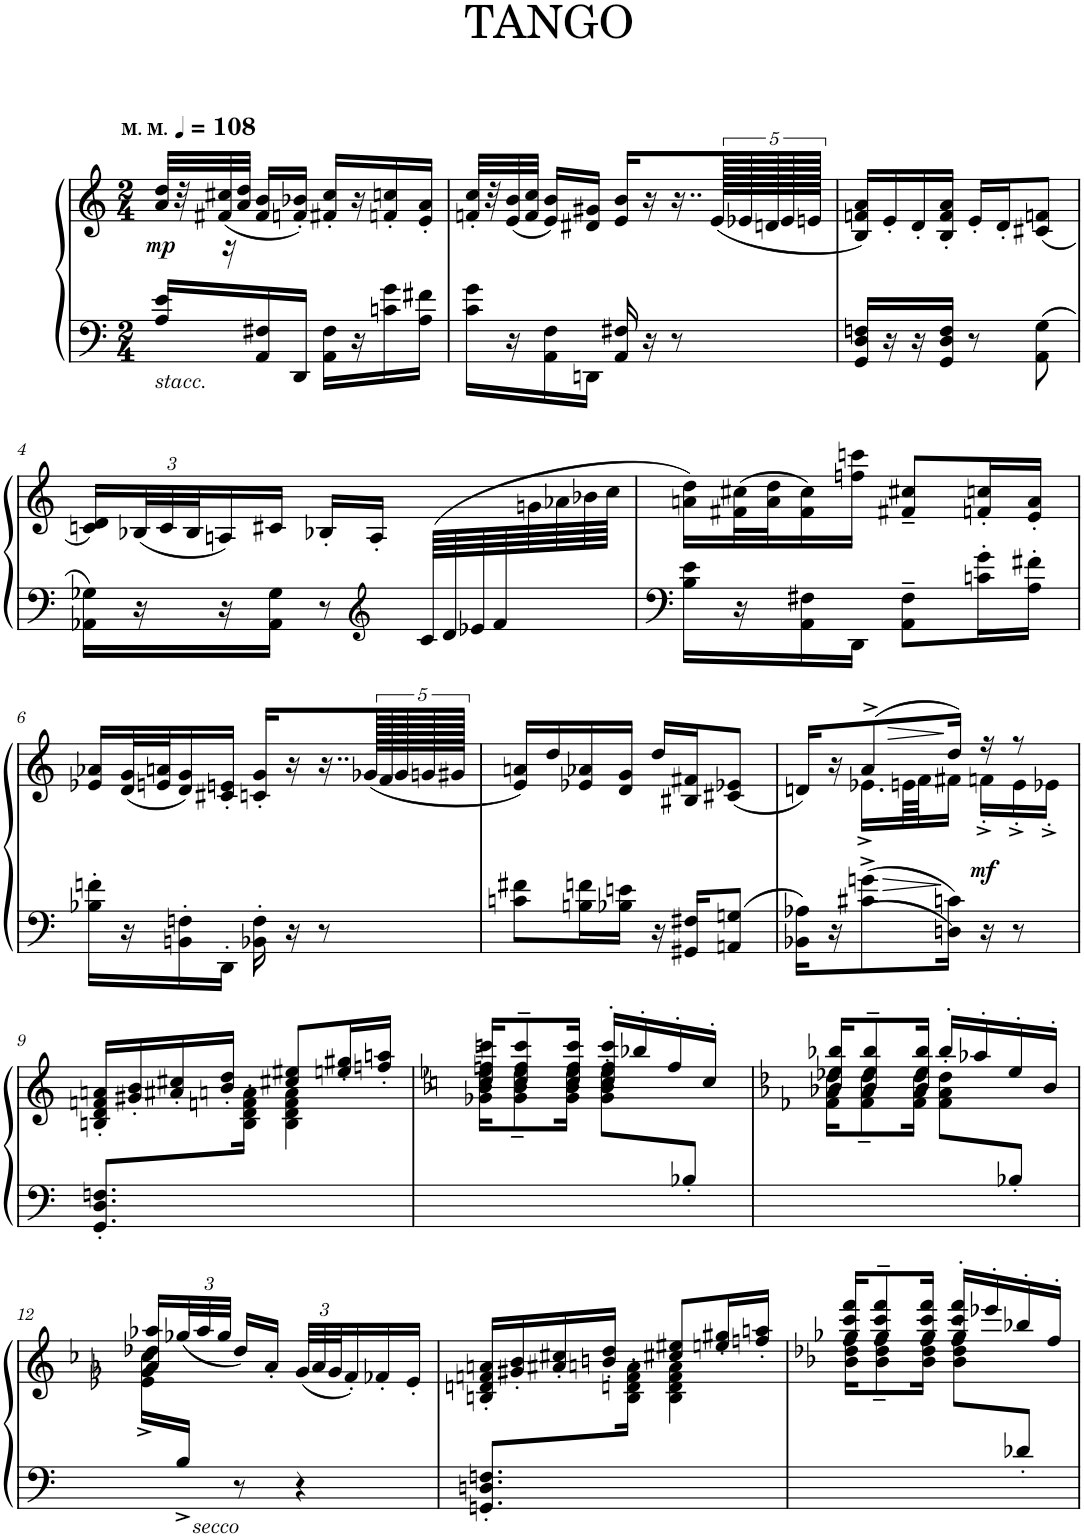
**kern	**kern	**dynam
*part1	*part1	*part1
*staff2	*staff1	*staff1/2
*I"Piano	*	*
*I'Pno.	*	*
*clefF4	*clefG2	*
*k[]	*k[]	*
*M2/4	*M2/4	*
=1	=1	=1
!	!LO:TX:a:B:t=M.&nbsp;M.	!
!	!LO:TX:a:t=[quarter] = 108	!
!LO:TX:b:i:t=stacc.	!	!
!	!	!LO:DY:b
16A/ 16e/LL	32a/ 32dd/LLL	mp
.	32r	.
16r	(32f#X/ 32cc#X/	.
.	32a/ 32dd/JJJ	.
16AA/ 16F#X/	16f#/ 16b/LL	.
16DD/JJ	16fn/' 16b-X/'JJ)	.
16AA\ 16F#\LL	16f#X/' 16cc#/'LL	.
16r	16r	.
16cn\ 16g\	16fn/' 16ccn/'	.
16A\ 16f#X\JJ	16e/' 16a/'JJ	.
=2	=2	=2
16c\ 16g\LL	32fn/' 32cc/'LLL	.
.	32r	.
16r	(32e/ 32b/	.
.	32f/ 32cc/JJJ	.
16AA\ 16F\	16e/ 16b/LL)	.
16DDn\JJ	16d#X/ 16g#X/JJ	.
16AA/ 16F#X/	16e/ 16b/LL	.
16r	16r	.
8r	16..r	.
.	(320e/LLLLL	.
.	320e-X/	.
.	320dn/	.
.	320e-/	.
.	320en/JJJJJJ	.
=3	=3	=3
16GG/ 16D/ 16Fn/LL	16B/ 16fn/ 16a/LL)	.
16r	16e'/	.
16r	16d'/	.
16GG/ 16D/ 16F/JJ	16B/' 16f/' 16a/'JJ	.
8r	16e'/LL	.
.	16d'/J	.
8AA\ 8G\	(8c#X/ 8fn/J	.
!!LO:LB:g=z
=4	=4	=4
*^	*	*
4.ryy	16AA-X\ 16G-X\LL	16cn/ 16d/LL)	.
*	*	*Xbrackettup	*
.	16r	(48B-X/L	.
.	.	48c/	.
.	.	48B-/J	.
.	16r	16An/)	.
.	16AA-\ 16G-\JJ	16c#X/JJ	.
.	8r	16B-X'/LL	.
*clefG2	*	*	*
.	.	16A'/JJ	.
(64c/LLLL	8ryy	16ryy	.
64d/	.	.	.
64e-X/	.	.	.
64f/	.	.	.
16ryy	.	64gn\	.
.	.	64a-X\	.
.	.	64b-X\	.
.	.	64cc\JJJJ	.
*v	*v	*	*
=5	=5	=5
16B\ 16e\LL	16an\ 16dd\LL)	.
16r	(32f#X\ 32cc#X\L	.
.	32a\ 32dd\J	.
16AA\ 16F#X\	16f#\ 16cc#\)	.
16DD\JJ	16ffn\ 16cccn\JJ	.
8AA\~ 8F#\~L	8f#X/~ 8cc#X/~L	.
16cn\' 16g\'L	16fn/' 16ccn/'L	.
16A\' 16f#X\'JJ	16e/' 16a/'JJ	.
!!LO:LB:g=z
=6	=6	=6
16B-X\' 16fn\'LL	16e-X/ 16a-X/LL	.
16r	(32d/ 32g/L	.
.	32en/ 32an/J	.
16BBn\' 16Fn\'	16d/ 16g/)	.
16DD'\JJ	16c#X/' 16en/'JJ	.
16BB-X\' 16F\'	16cn/' 16g/'LL	.
16r	16r	.
8r	16..r	.
*	*brackettup	*
.	(320g-X/LLLLL	.
.	320f/	.
.	320g-/	.
.	320gn/	.
.	320g#X/JJJJJJ	.
=7	=7	=7
8cn\ 8f#X\L	16e/ 16an/LL)	.
.	16dd/	.
16Bn\ 16fn\L	16e-X/ 16a-X/	.
16B-X\ 16en\JJ	16d/ 16g/JJ	.
16r	16dd/LL	.
16GG#X/ 16F#X/KL	16B#X/ 16f#X/J	.
8AAn/ 8Gn/J	(8c#X/ 8e-X/J	.
=8	=8	=8
*	*^	*
16BB-X\ 16A-X\LL	16dn/LL)	8ryy	.
16r	16r	.	.
8c#X\^ 8gn\^	(8a^/	16.e-X^\LL	.
!	!	!	!LO:HP:b
.	.	64en\LL	>
.	.	64f\JJ	.
16Dn\ 16cn\Jk	16dd/Jk)	16f#X\JJ	]
!	!	!	!LO:DY:a=2
16r	16r	16fn'^\LL	mf
8r	8r	16e'^\	.
.	.	16e-X'^\JJ	.
!!LO:LB:g=z	!!
=9	=9	=9	=9
8.GG/' 8.D/' 8.Fn/'L	16Bn/' 16d/' 16fn/' 16an/'LL	8.ryy	.
.	16g#X/' 16b/'	.	.
.	16a#X/' 16cc#X/'	.	.
4ryy	16b/' 16dd/'JJ	16B\' 16d\' 16fn\' 16an\'Jk	.
.	8cc#X/ 8ee#X/L	4B\~ 4d\~ 4f\~ 4a\~	.
.	16een/' 16gg#X/'L	.	.
16ryy	16ffn/' 16aan/'JJ	.	.
=10	=10	=10	=10
4.ryy	16ccn/ 16ffn/ 16cccn/KL	16g-X\ 16b-X\ 16ee-X\KL	.
.	8cc/~> 8ff/~> 8ccc/~>	8g-\~< 8b-\~< 8ee-\~<	.
.	16cc/ 16ff/ 16ccc/Jk	16g-\ 16b-\ 16ee-\Jk	.
.	16cc/'> 16ff/'> 16ccc/'>LL	8g-\' 8b-\' 8ee-\'L	.
.	16bb-X'>/	.	.
8B-X'</J	16ff'>/	8ryy	.
.	16cc'>/JJ	.	.
=11	=11	=11	=11
4.ryy	16b-X/ 16ee-X/ 16bb-X/KL	16f-X\ 16a-X\ 16dd-X\KL	.
.	8b-/~> 8ee-/~> 8bb-/~>	8f-\~< 8a-\~< 8dd-\~<	.
.	16b-/ 16ee-/ 16bb-/Jk	16f-\ 16a-\ 16dd-\Jk	.
.	16bb-'>/LL	8f-\' 8a-\' 8dd-\'L	.
.	16aa-X'>/	.	.
8B-X'</J	16ee-'>/	8ryy	.
.	16b-'>/JJ	.	.
!!LO:LB:g=z	!!
=12	=12	=12	=12
!LO:TX:b:i:t=secco	!	!	!
16ryy	16a-X/ 16dd-X/ 16aa-X/LL	16e-X\^< 16g-X\^< 16cc-X\^<LL	.
*	*Xbrackettup	*	*
16B^</JJ	(48gg-X/L	4..ryy	.
.	48aa-/	.	.
.	48gg-/JJJ	.	.
8r	16dd-/LL)	.	.
.	16a-'/JJ	.	.
4r	(48g-/LLL	.	.
.	48a-/	.	.
.	48g-/J	.	.
.	16f'/)	.	.
.	16f-X'/	.	.
.	16e-'/JJ	.	.
=13	=13	=13	=13
8.GGn/' 8.Dn/' 8.Fn/'L	16Bn/' 16dn/' 16fn/' 16an/'LL	8.ryy	.
.	16g#X/' 16b/'	.	.
.	16a#X/' 16cc#X/'	.	.
4ryy	16bn/' 16dd/'JJ	16B\' 16dn\' 16f\' 16an\'Jk	.
.	8cc#X/ 8ee#X/L	4B\~ 4d\~ 4f\~ 4a\~	.
.	16een/' 16gg#X/'L	.	.
16ryy	16ffn/' 16aan/'JJ	.	.
=14	=14	=14	=14
4.ryy	16ff/ 16ccc/ 16fff/KL	16b-X\ 16dd-X\ 16gg-X\KL	.
.	8ff/~> 8ccc/~> 8fff/~>	8b-\~< 8dd-\~< 8gg-\~<	.
.	16ff/ 16ccc/ 16fff/Jk	16b-\ 16dd-\ 16gg-\Jk	.
.	16ff/'> 16ccc/'> 16fff/'>LL	8b-\' 8dd-\' 8gg-\'L	.
.	16eee-X'>/	.	.
8d-X'</J	16bb-X'>/	8ryy	.
.	16ff'>/JJ	.	.
*	*v	*v	*
=	=	=
*-	*-	*-
